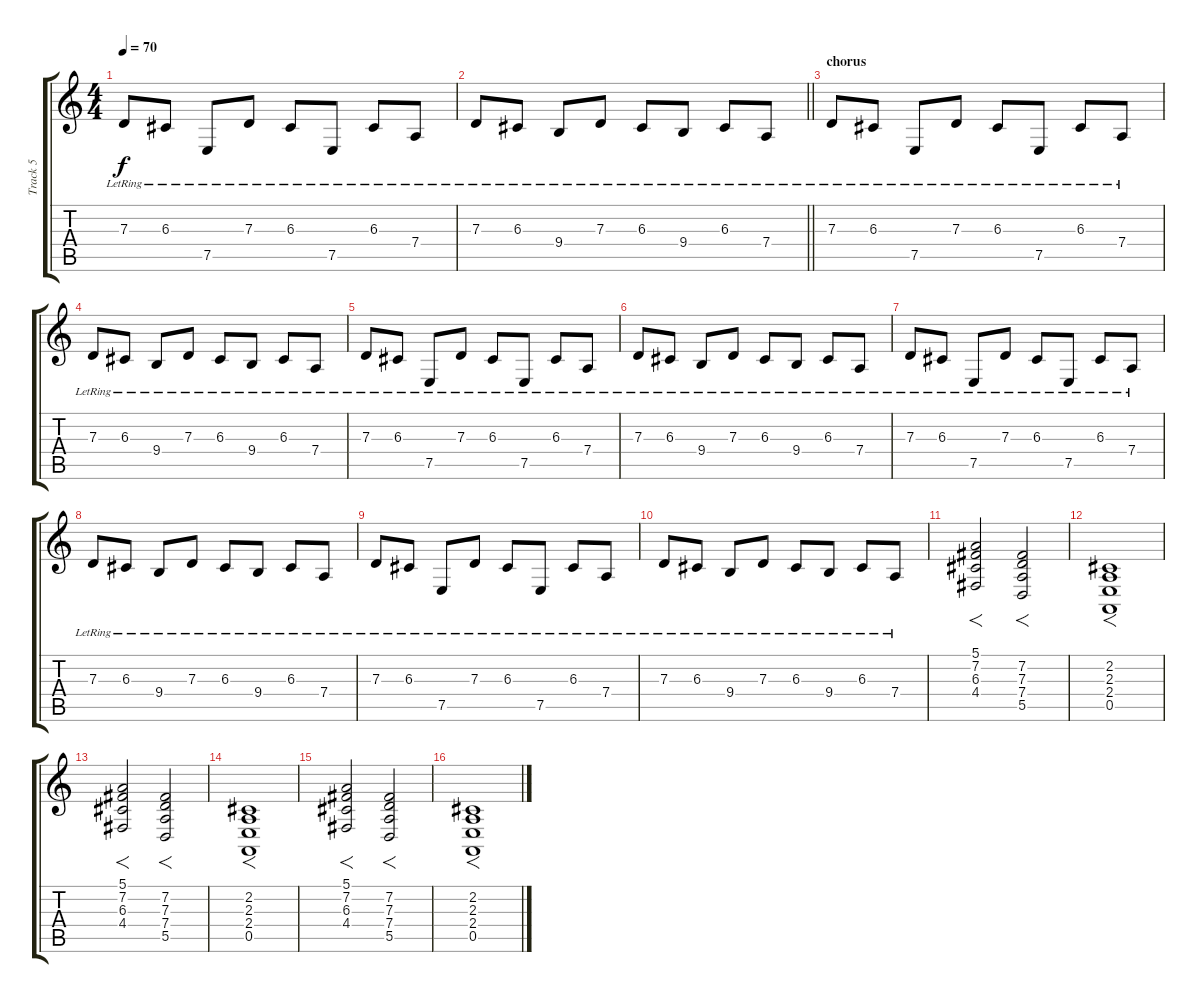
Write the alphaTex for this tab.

\track ("Track 5" "Track 5") {instrument acousticgrandpiano}
\staff {score tabs}
\tuning (E4 B3 G3 D3 A2 E2) {hide}
\ts (4 4)
\tempo 70
\clef g2
\ks c
7.3{lr}.8{dy f} 6.3{lr}.8 7.5{lr}.8 7.3{lr}.8 6.3{lr}.8 7.5{lr}.8 6.3{lr}.8 7.4{lr}.8 |
\barLineRight lightlight
7.3{lr}.8 6.3{lr}.8 9.4{lr}.8 7.3{lr}.8 6.3{lr}.8 9.4{lr}.8 6.3{lr}.8 7.4{lr}.8 |
\section ("" "chorus")
7.3{lr}.8 6.3{lr}.8 7.5{lr}.8 7.3{lr}.8 6.3{lr}.8 7.5{lr}.8 6.3{lr}.8 7.4{lr}.8 |
7.3{lr}.8 6.3{lr}.8 9.4{lr}.8 7.3{lr}.8 6.3{lr}.8 9.4{lr}.8 6.3{lr}.8 7.4{lr}.8 |
7.3{lr}.8 6.3{lr}.8 7.5{lr}.8 7.3{lr}.8 6.3{lr}.8 7.5{lr}.8 6.3{lr}.8 7.4{lr}.8 |
7.3{lr}.8 6.3{lr}.8 9.4{lr}.8 7.3{lr}.8 6.3{lr}.8 9.4{lr}.8 6.3{lr}.8 7.4{lr}.8 |
7.3{lr}.8 6.3{lr}.8 7.5{lr}.8 7.3{lr}.8 6.3{lr}.8 7.5{lr}.8 6.3{lr}.8 7.4{lr}.8 |
7.3{lr}.8 6.3{lr}.8 9.4{lr}.8 7.3{lr}.8 6.3{lr}.8 9.4{lr}.8 6.3{lr}.8 7.4{lr}.8 |
7.3{lr}.8 6.3{lr}.8 7.5{lr}.8 7.3{lr}.8 6.3{lr}.8 7.5{lr}.8 6.3{lr}.8 7.4{lr}.8 |
7.3{lr}.8 6.3{lr}.8 9.4{lr}.8 7.3{lr}.8 6.3{lr}.8 9.4{lr}.8 6.3{lr}.8 7.4{lr}.8 |
(5.1 7.2 6.3 4.4).2{f} (7.2 7.3 7.4 5.5).2{f} |
(2.2 2.3 2.4 0.5).1{f} |
(5.1 7.2 6.3 4.4).2{f} (7.2 7.3 7.4 5.5).2{f} |
(2.2 2.3 2.4 0.5).1{f} |
(5.1 7.2 6.3 4.4).2{f} (7.2 7.3 7.4 5.5).2{f} |
(2.2 2.3 2.4 0.5).1{f}
